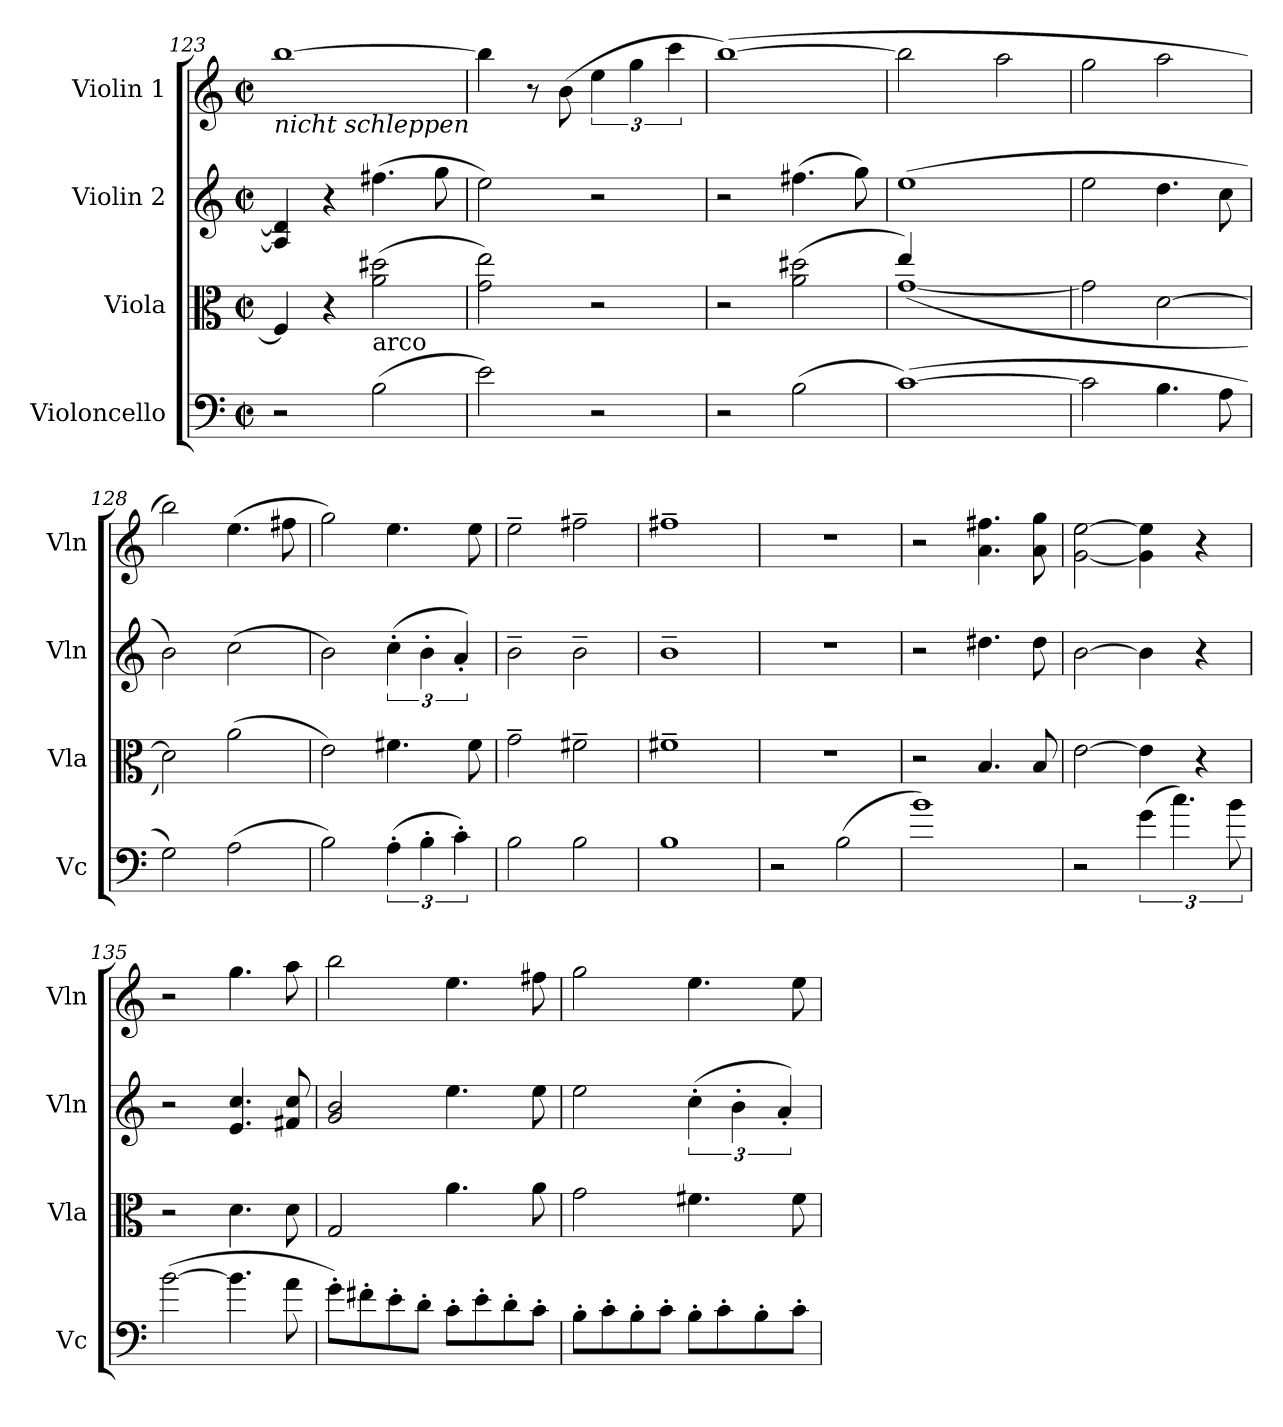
**kern	**dynam	**kern	**kern	**kern
*part4	*part4	*part3	*part2	*part1
*staff4	*staff4	*staff3	*staff2	*staff1
*I"Violoncello	*	*I"Viola	*I"Violin 2	*I"Violin 1
*I'Vc	*	*I'Vla	*I'Vln	*I'Vln
*clefF4	*	*clefC3	*clefG2	*clefG2
*k[]	*	*k[]	*k[]	*k[]
*M2/2	*	*M2/2	*M2/2	*M2/2
*met(c|)	*	*met(c|)	*met(c|)	*met(c|)
=123	=123	=123	=123	=123
!	!	!	!	!LO:TX:b:i:t=nicht schleppen
2r	.	4F#i/]	4A/] 4d#i/]	[1bb
.	.	4r	4r	.
!LO:TX:a:t=arco	!	!	!	!
!	!LO:DY:b	!	!	!
!	!LO:DY:n=1:b	!	!	!
!	!LO:DY:n=2:b	!	!	!
(2B\	other-dynamics pp other-dynamics	(2a\ 2dd#X\	(4.ff#X\	.
.	.	.	8gg\	.
=124	=124	=124	=124	=124
2e\)	.	2g\ 2ee\)	2ee\)	4bb\]
.	.	.	.	8r
.	.	.	.	(8b\
2r	.	2r	2r	6ee\
.	.	.	.	6gg\
.	.	.	.	6ccc\
!!LO:PB:g=z
=125	=125	=125	=125	=125
2r	.	2r	2r	([1bb)
(2B\	.	(2a\ 2dd#X\	(4.ff#X\	.
.	.	.	8gg\)	.
=126	=126	=126	=126	=126
*	*	*^	*	*
([1c)	.	4ee/)	([>1g	(1ee	2bb\]
.	.	4ryy	.	.	.
.	.	2ryy	.	.	2aa\
*	*	*v	*v	*	*
=127	=127	=127	=127	=127
2c\]	.	2g\]	2ee\	2gg\
4.B\	.	[2d\	4.dd\	2aa\
8A\	.	.	8cc\	.
=128	=128	=128	=128	=128
2G\)	.	2d\])	2b\)	2bb\)
(2A\	.	(2a\	(2cc\	(4.ee\
.	.	.	.	8ff#X\
=129	=129	=129	=129	=129
2B\)	.	2e\)	2b\)	2gg\)
(6A'\	.	4.f#X\	(6cc'\	4.ee\
6B'\	.	.	6b'\	.
6c'\)	.	.	6a'/)	.
.	.	8f#\	.	8ee\
=130	=130	=130	=130	=130
2B\	.	2g~\	2b~\	2ee~\
2B\	.	2f#X~\	2b~\	2ff#X~\
=131	=131	=131	=131	=131
1B	.	1f#X~	1b~	1ff#X~
=132	=132	=132	=132	=132
2r	.	1r	1r	1r
(2B\	.	.	.	.
=133	=133	=133	=133	=133
1b)	.	2r	2r	2r
.	.	4.B/	4.dd#X\	4.a\ 4.ff#X\
.	.	8B/	8dd#\	8a\ 8gg\
!!LO:LB:g=z
=134	=134	=134	=134	=134
2r	.	[2e\	[2b\	[2g\ [2ee\
(6g\	.	4e\]	4b\]	4g\] 4ee\]
6.cc\)	.	.	.	.
.	.	4r	4r	4r
12b\	.	.	.	.
=135	=135	=135	=135	=135
([2b\	.	2r	2r	2r
4.b\]	.	4.d\	4.e/ 4.cc/	4.gg\
8a\	.	8d\	8f#X/ 8cc/	8aa\
=136	=136	=136	=136	=136
8g'\L)	.	2G/	2g/ 2b/	2bb\
8f#X'\	.	.	.	.
8e'\	.	.	.	.
8d'\J	.	.	.	.
8c'\L	.	4.a\	4.ee\	4.ee\
8e'\	.	.	.	.
8d'\	.	.	.	.
8c'\J	.	8a\	8ee\	8ff#X\
=137	=137	=137	=137	=137
8B'\L	.	2g\	2ee\	2gg\
8c'\	.	.	.	.
8B'\	.	.	.	.
8c'\J	.	.	.	.
8B'\L	.	4.f#X\	(6cc'\	4.ee\
8c'\	.	.	.	.
.	.	.	6b'\	.
8B'\	.	.	.	.
.	.	.	6a'/)	.
8c'\J	.	8f#\	.	8ee\
=	=	=	=	=
*-	*-	*-	*-	*-
